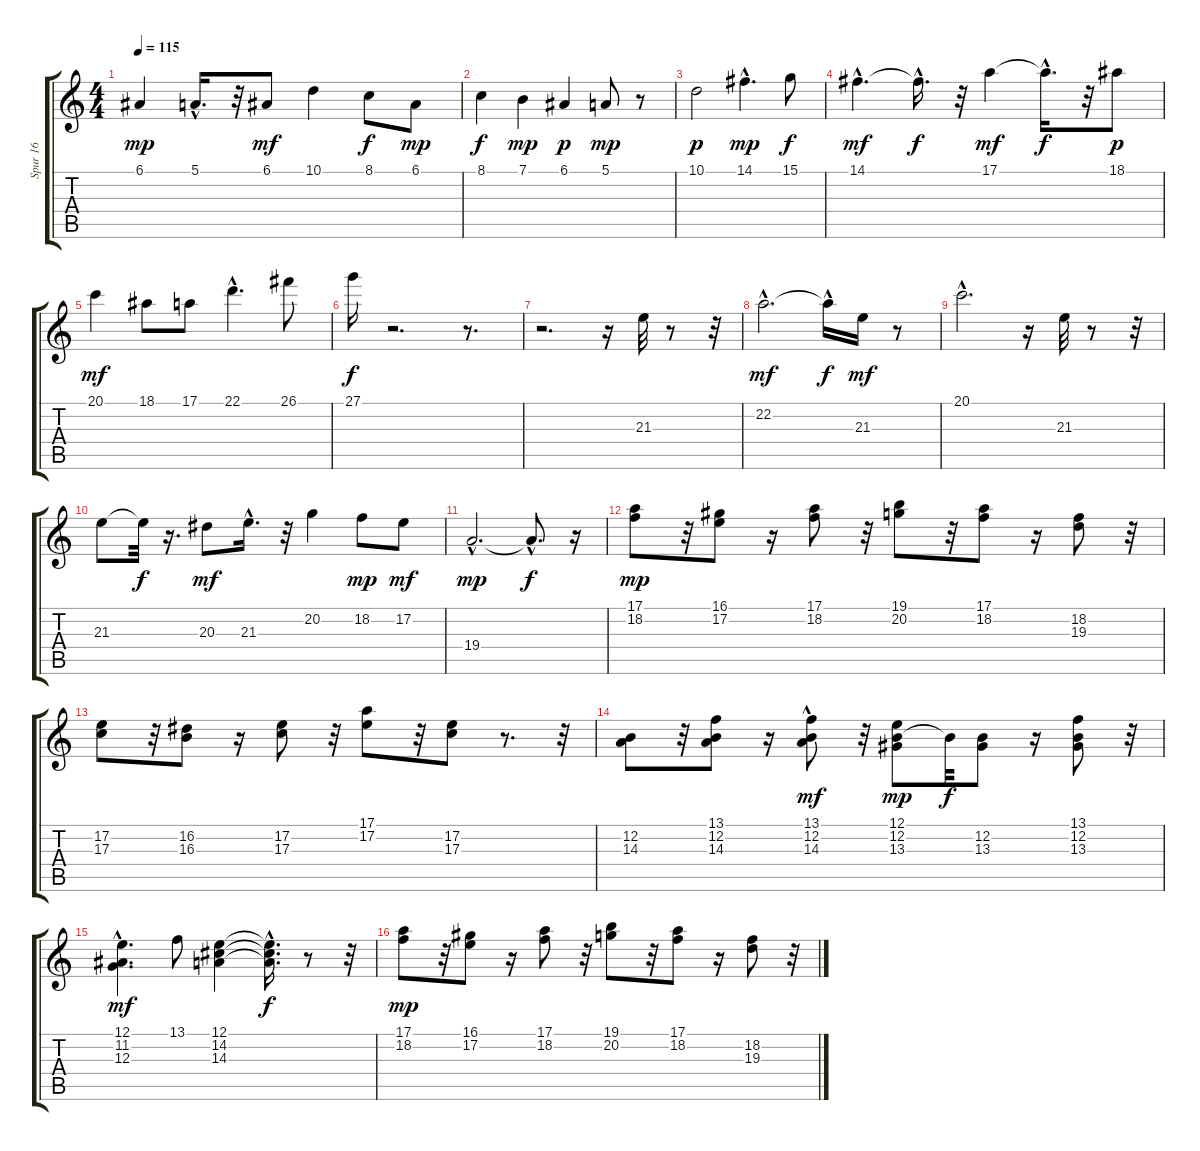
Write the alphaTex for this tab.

\track ("Spur 16" "Spur 16") {instrument dulcimer}
\staff {score tabs}
\tuning (E4 B3 G3 D3 A2 E2) {hide}
\ts (4 4)
\tempo 115
\clef g2
\ks c
6.1.4{dy mp} 5.1{hac}.16{d} r.32 6.1.8{dy mf} 10.1.4 8.1.8{dy f} 6.1.8{dy mp} |
8.1.4{dy f} 7.1.4{dy mp} 6.1.4{dy p} 5.1.8{dy mp} r.8 |
10.1.2{dy p} 14.1{hac}.4{d dy mp} 15.1.8{dy f} |
14.1{hac}.4{d dy mf} 14.1{hac t}.16{d dy f} r.32 17.1.4{dy mf} 17.1{hac t}.16{d dy f} r.32 18.1.8{dy p} |
20.1.4{dy mf} 18.1.8 17.1.8 22.1{hac}.4{d} 26.1.8 |
27.1.16{dy f} r.2{d} r.8{d} |
r.2{d} r.16 21.3.32 r.8 r.32 |
22.2{hac}.2{d dy mf} 22.2{hac t}.16{dy f} 21.3.16{dy mf} r.8 |
20.1{hac}.2{d} r.16 21.3.32 r.8 r.32 |
21.3.8 21.3{t}.32{dy f} r.16{d} 20.3.8{dy mf} 21.3{hac}.16{d} r.32 20.2.4 18.2.8{dy mp} 17.2.8{dy mf} |
19.4{hac}.2{d dy mp} 19.4{hac t}.8{d dy f} r.16 |
(17.1 18.2).8{dy mp} r.32 (16.1 17.2).8 r.16 (17.1 18.2).8 r.32 (19.1 20.2).8 r.32 (17.1 18.2).8 r.16 (18.2 19.3).8 r.32 |
(17.2 17.3).8 r.32 (16.2 16.3).8 r.16 (17.2 17.3).8 r.32 (17.1 17.2).8 r.32 (17.2 17.3).8 r.8{d} r.32 |
(12.2 14.3).8 r.32 (13.1 12.2 14.3).8 r.16 (13.1 12.2 14.3{hac}).8{dy mf} r.32 (12.1 12.2 13.3).8{dy mp} 12.2{t}.32{dy f} (12.2 13.3).8 r.16 (13.1 12.2 13.3).8 r.32 |
(12.1{hac} 11.2{hac} 12.3{hac}).4{d dy mf} 13.1.8 (12.1 14.2 14.3).4 (12.1{t} 14.2{hac t} 14.3{hac t}).16{d dy f} r.8 r.32 |
(17.1 18.2).8{dy mp} r.32 (16.1 17.2).8 r.16 (17.1 18.2).8 r.32 (19.1 20.2).8 r.32 (17.1 18.2).8 r.16 (18.2 19.3).8 r.32
